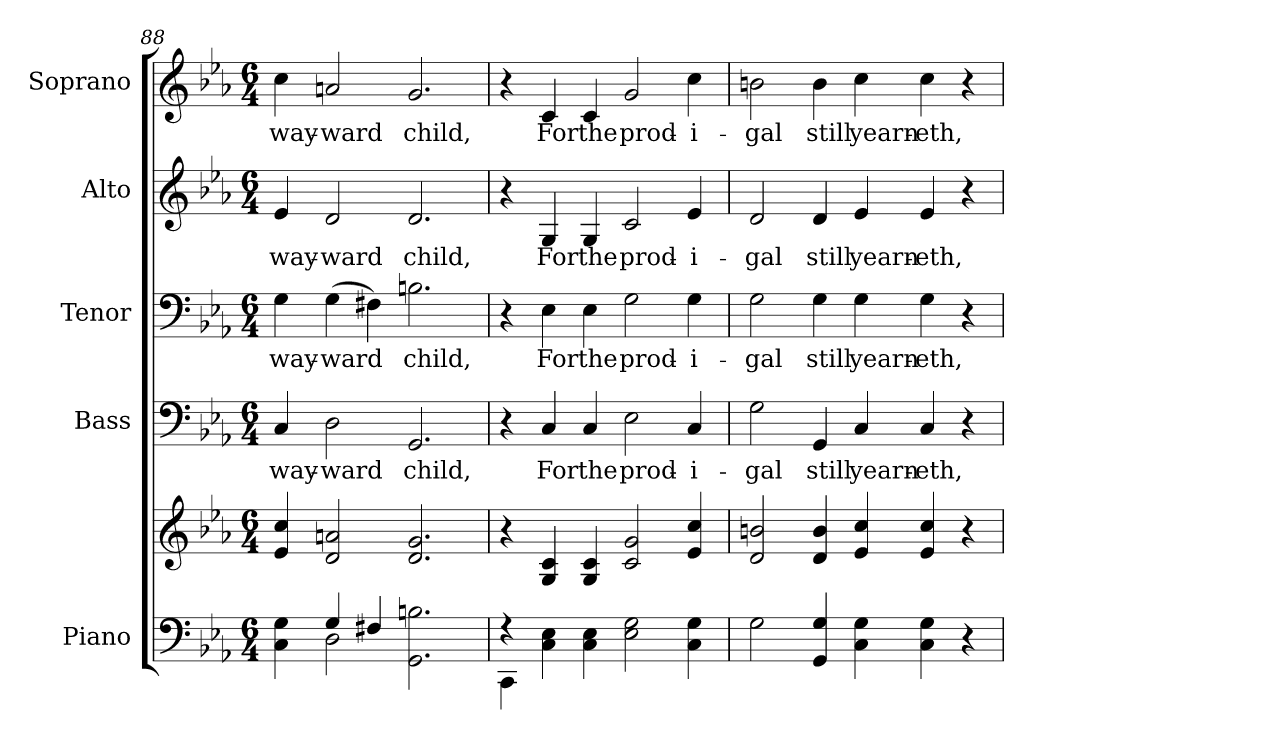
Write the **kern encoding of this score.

**kern	**kern	**kern	**text	**kern	**text	**kern	**text	**kern	**text
*part5	*part5	*part4	*part4	*part3	*part3	*part2	*part2	*part1	*part1
*staff6	*staff5	*staff4	*staff4	*staff3	*staff3	*staff2	*staff2	*staff1	*staff1
*I"Piano	*	*I"Bass	*	*I"Tenor	*	*I"Alto	*	*I"Soprano	*
*I'Pno.	*	*I'B.	*	*I'T.	*	*I'A.	*	*I'S.	*
*clefF4	*clefG2	*clefF4	*	*clefF4	*	*clefG2	*	*clefG2	*
*k[b-e-a-]	*k[b-e-a-]	*k[b-e-a-]	*	*k[b-e-a-]	*	*k[b-e-a-]	*	*k[b-e-a-]	*
*E-:	*E-:	*E-:	*	*E-:	*	*E-:	*	*E-:	*
*M6/4	*M6/4	*M6/4	*	*M6/4	*	*M6/4	*	*M6/4	*
=88	=88	=88	=88	=88	=88	=88	=88	=88	=88
*^	*	*	*	*	*	*	*	*	*
!	!	!	!	!LO:LY:b:color=#000000	!	!	!	!	!	!
!	!	!	!	!	!	!LO:LY:b:color=#000000	!	!	!	!
!	!	!	!	!	!	!	!	!LO:LY:b:color=#000000	!	!
!	!	!	!	!	!	!	!	!	!	!LO:LY:b:color=#000000
4Ci\ 4Gi	4ryy	4e-i/ 4cci	4Ci/	way-	4Gi\	way-	4e-i/	way-	4cci\	way-
!	!	!	!	!LO:LY:b:color=#000000	!	!	!	!	!	!
!	!	!	!	!	!	!LO:LY:b:color=#000000	!	!	!	!
!	!	!	!	!	!	!	!	!LO:LY:b:color=#000000	!	!
!	!	!	!	!	!	!	!	!	!	!LO:LY:b:color=#000000
4Gi/	2Di\	2di/ 2ani	2Di\	-ward	(4Gi\	-ward	2di/	-ward	2ani/	-ward
4F#Xi/	.	.	.	.	4F#Xi\)	.	.	.	.	.
!	!	!	!	!LO:LY:b:color=#000000	!	!	!	!	!	!
!	!	!	!	!	!	!LO:LY:b:color=#000000	!	!	!	!
!	!	!	!	!	!	!	!	!LO:LY:b:color=#000000	!	!
!	!	!	!	!	!	!	!	!	!	!LO:LY:b:color=#000000
2.GGi\ 2.Bni	2.ryy	2.di/ 2.gi	2.GGi/	child,	2.Bni\	child,	2.di/	child,	2.gi/	child,
!!LO:LB:g=z
=89	=89	=89	=89	=89	=89	=89	=89	=89	=89	=89
4r	4CCi\	4r	4r	.	4r	.	4r	.	4r	.
!	!	!	!	!LO:LY:b:color=#000000	!	!	!	!	!	!
!	!	!	!	!	!	!LO:LY:b:color=#000000	!	!	!	!
!	!	!	!	!	!	!	!	!LO:LY:b:color=#000000	!	!
!	!	!	!	!	!	!	!	!	!	!LO:LY:b:color=#000000
4Ci\ 4E-i	4ryy	4Gi/ 4ci	4Ci/	For	4E-i\	For	4Gi/	For	4ci/	For
!	!	!	!	!LO:LY:b:color=#000000	!	!	!	!	!	!
!	!	!	!	!	!	!LO:LY:b:color=#000000	!	!	!	!
!	!	!	!	!	!	!	!	!LO:LY:b:color=#000000	!	!
!	!	!	!	!	!	!	!	!	!	!LO:LY:b:color=#000000
4Ci\ 4E-i	4ryy	4Gi/ 4ci	4Ci/	the	4E-i\	the	4Gi/	the	4ci/	the
!	!	!	!	!LO:LY:b:color=#000000	!	!	!	!	!	!
!	!	!	!	!	!	!LO:LY:b:color=#000000	!	!	!	!
!	!	!	!	!	!	!	!	!LO:LY:b:color=#000000	!	!
!	!	!	!	!	!	!	!	!	!	!LO:LY:b:color=#000000
2E-i\ 2Gi	2.ryy	2ci/ 2gi	2E-i\	prod-	2Gi\	prod-	2ci/	prod-	2gi/	prod-
!	!	!	!	!LO:LY:b:color=#000000	!	!	!	!	!	!
!	!	!	!	!	!	!LO:LY:b:color=#000000	!	!	!	!
!	!	!	!	!	!	!	!	!LO:LY:b:color=#000000	!	!
!	!	!	!	!	!	!	!	!	!	!LO:LY:b:color=#000000
4Ci\ 4Gi	.	4e-i/ 4cci	4Ci/	-i-	4Gi\	-i-	4e-i/	-i-	4cci\	-i-
*v	*v	*	*	*	*	*	*	*	*	*
=90	=90	=90	=90	=90	=90	=90	=90	=90	=90
!	!	!	!LO:LY:b:color=#000000	!	!	!	!	!	!
!	!	!	!	!	!LO:LY:b:color=#000000	!	!	!	!
!	!	!	!	!	!	!	!LO:LY:b:color=#000000	!	!
!	!	!	!	!	!	!	!	!	!LO:LY:b:color=#000000
2Gi\	2di/ 2bni	2Gi\	-gal	2Gi\	-gal	2di/	-gal	2bni\	-gal
!	!	!	!LO:LY:b:color=#000000	!	!	!	!	!	!
!	!	!	!	!	!LO:LY:b:color=#000000	!	!	!	!
!	!	!	!	!	!	!	!LO:LY:b:color=#000000	!	!
!	!	!	!	!	!	!	!	!	!LO:LY:b:color=#000000
4GGi/ 4Gi	4di/ 4bi	4GGi/	still	4Gi\	still	4di/	still	4bi\	still
!	!	!	!LO:LY:b:color=#000000	!	!	!	!	!	!
!	!	!	!	!	!LO:LY:b:color=#000000	!	!	!	!
!	!	!	!	!	!	!	!LO:LY:b:color=#000000	!	!
!	!	!	!	!	!	!	!	!	!LO:LY:b:color=#000000
4Ci\ 4Gi	4e-i/ 4cci	4Ci/	yearn-	4Gi\	yearn-	4e-i/	yearn-	4cci\	yearn-
!	!	!	!LO:LY:b:color=#000000	!	!	!	!	!	!
!	!	!	!	!	!LO:LY:b:color=#000000	!	!	!	!
!	!	!	!	!	!	!	!LO:LY:b:color=#000000	!	!
!	!	!	!	!	!	!	!	!	!LO:LY:b:color=#000000
4Ci\ 4Gi	4e-i/ 4cci	4Ci/	-eth,	4Gi\	-eth,	4e-i/	-eth,	4cci\	-eth,
4r	4r	4r	.	4r	.	4r	.	4r	.
=	=	=	=	=	=	=	=	=	=
*-	*-	*-	*-	*-	*-	*-	*-	*-	*-
